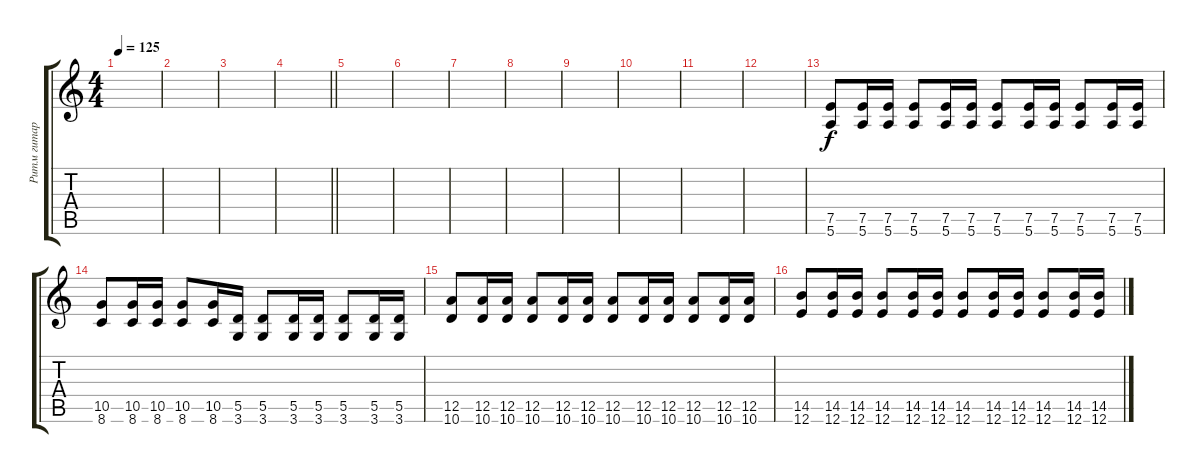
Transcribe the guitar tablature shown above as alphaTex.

\track ("Ритм гитара (примочка)" "Ритм гитар") {instrument overdrivenguitar}
\staff {score tabs}
\tuning (E4 B3 G3 D3 A2 E2) {hide}
\ts (4 4)
\tempo 125
\clef g2
\ks c
|
|
|
\barLineRight lightlight
|
|
|
|
|
|
|
|
|
(7.5 5.6).8 (7.5 5.6).16 (7.5 5.6).16 (7.5 5.6).8 (7.5 5.6).16 (7.5 5.6).16 (7.5 5.6).8 (7.5 5.6).16 (7.5 5.6).16 (7.5 5.6).8 (7.5 5.6).16 (7.5 5.6).16 |
(10.5 8.6).8 (10.5 8.6).16 (10.5 8.6).16 (10.5 8.6).8 (10.5 8.6).16 (5.5 3.6).16 (5.5 3.6).8 (5.5 3.6).16 (5.5 3.6).16 (5.5 3.6).8 (5.5 3.6).16 (5.5 3.6).16 |
(12.5 10.6).8 (12.5 10.6).16 (12.5 10.6).16 (12.5 10.6).8 (12.5 10.6).16 (12.5 10.6).16 (12.5 10.6).8 (12.5 10.6).16 (12.5 10.6).16 (12.5 10.6).8 (12.5 10.6).16 (12.5 10.6).16 |
(14.5 12.6).8{dy f} (14.5 12.6).16 (14.5 12.6).16 (14.5 12.6).8 (14.5 12.6).16 (14.5 12.6).16 (14.5 12.6).8 (14.5 12.6).16 (14.5 12.6).16 (14.5 12.6).8 (14.5 12.6).16 (14.5 12.6).16
